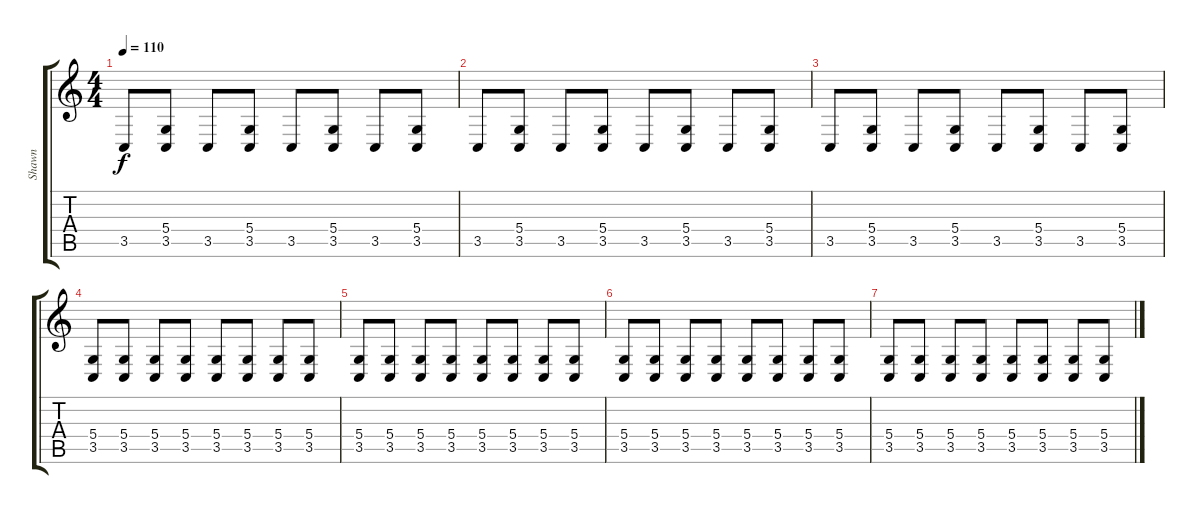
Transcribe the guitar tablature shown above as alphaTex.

\track ("Shawn" "Shawn") {instrument melodictom}
\staff {score tabs}
\tuning (E4 B3 G3 D3 A2 E2) {hide}
\ts (4 4)
\tempo 110
\clef g2
\ks c
3.5.8{dy f} (5.4 3.5).8 3.5.8 (5.4 3.5).8 3.5.8 (5.4 3.5).8 3.5.8 (5.4 3.5).8 |
3.5.8 (5.4 3.5).8 3.5.8 (5.4 3.5).8 3.5.8 (5.4 3.5).8 3.5.8 (5.4 3.5).8 |
3.5.8 (5.4 3.5).8 3.5.8 (5.4 3.5).8 3.5.8 (5.4 3.5).8 3.5.8 (5.4 3.5).8 |
(5.4 3.5).8 (5.4 3.5).8 (5.4 3.5).8 (5.4 3.5).8 (5.4 3.5).8 (5.4 3.5).8 (5.4 3.5).8 (5.4 3.5).8 |
(5.4 3.5).8 (5.4 3.5).8 (5.4 3.5).8 (5.4 3.5).8 (5.4 3.5).8 (5.4 3.5).8 (5.4 3.5).8 (5.4 3.5).8 |
(5.4 3.5).8 (5.4 3.5).8 (5.4 3.5).8 (5.4 3.5).8 (5.4 3.5).8 (5.4 3.5).8 (5.4 3.5).8 (5.4 3.5).8 |
(5.4 3.5).8 (5.4 3.5).8 (5.4 3.5).8 (5.4 3.5).8 (5.4 3.5).8 (5.4 3.5).8 (5.4 3.5).8 (5.4 3.5).8
